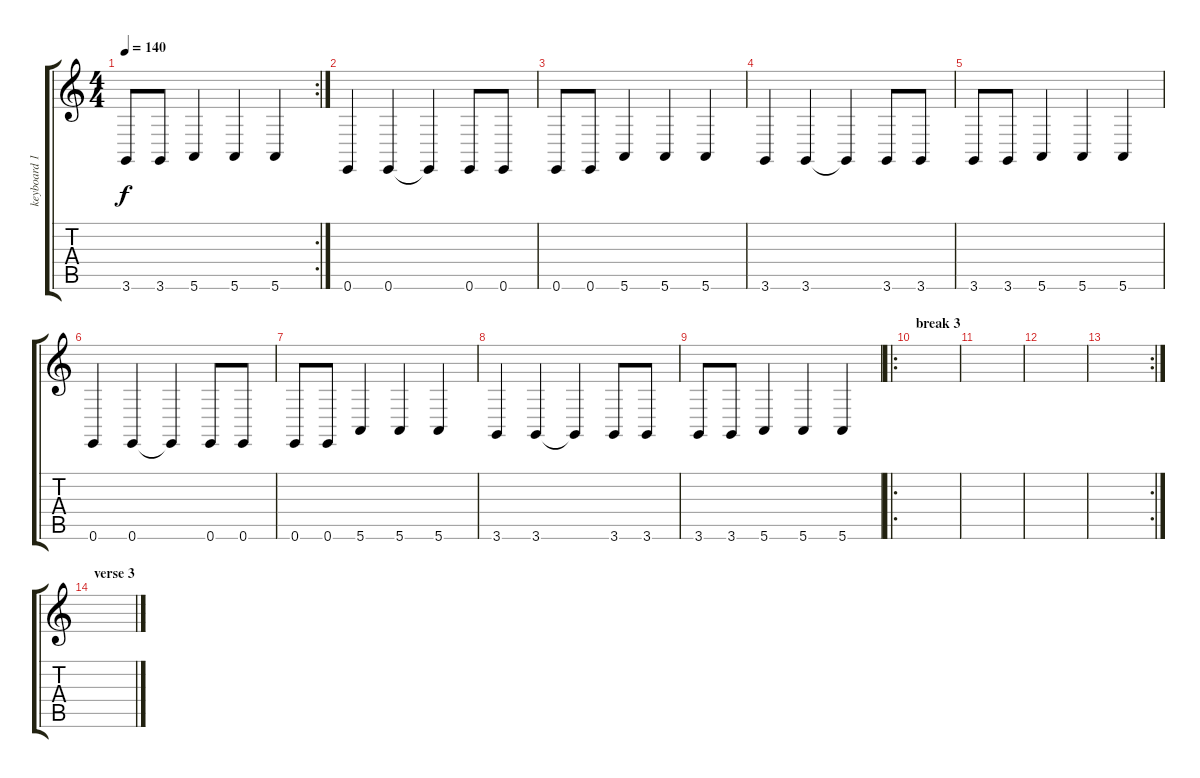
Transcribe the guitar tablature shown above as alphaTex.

\track ("keyboard 1" "keyboard 1") {instrument lead2sawtooth}
\staff {score tabs}
\tuning (E4 B3 G3 D3 A2 E2) {hide}
\rc 2
\ts (4 4)
\tempo 140
\clef g2
\ks c
3.6.8{dy f} 3.6.8 5.6.4 5.6.4 5.6.4 |
0.6.4 0.6.4 0.6{t}.4 0.6.8 0.6.8 |
0.6.8 0.6.8 5.6.4 5.6.4 5.6.4 |
3.6.4 3.6.4 3.6{t}.4 3.6.8 3.6.8 |
3.6.8 3.6.8 5.6.4 5.6.4 5.6.4 |
0.6.4 0.6.4 0.6{t}.4 0.6.8 0.6.8 |
0.6.8 0.6.8 5.6.4 5.6.4 5.6.4 |
3.6.4 3.6.4 3.6{t}.4 3.6.8 3.6.8 |
3.6.8 3.6.8 5.6.4 5.6.4 5.6.4 |
\ro
\section ("" "break 3")
|
|
|
\rc 2
|
\section ("" "verse 3")
